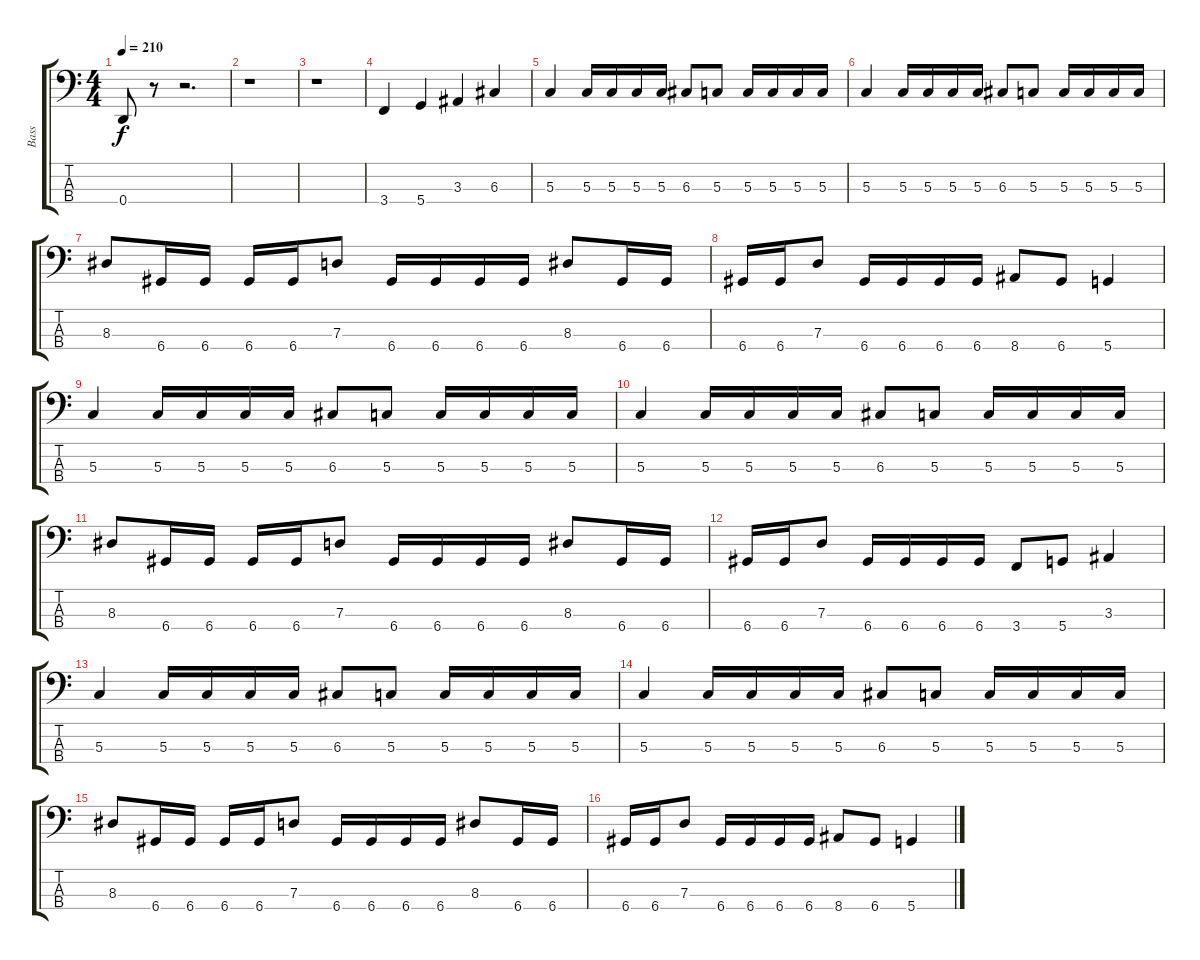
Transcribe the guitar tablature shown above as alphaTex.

\track ("Bass" "Bass") {instrument electricbassfinger}
\staff {score tabs}
\tuning (F2 C2 G1 D1) {hide}
\ts (4 4)
\tempo 210
\clef f4
\ks c
0.4.8{dy f} r.8 r.2{d} |
r.1 |
r.1 |
3.4.4 5.4.4 3.3.4 6.3.4 |
5.3.4 5.3.16 5.3.16 5.3.16 5.3.16 6.3.8 5.3.8 5.3.16 5.3.16 5.3.16 5.3.16 |
5.3.4 5.3.16 5.3.16 5.3.16 5.3.16 6.3.8 5.3.8 5.3.16 5.3.16 5.3.16 5.3.16 |
8.3.8 6.4.16 6.4.16 6.4.16 6.4.16 7.3.8 6.4.16 6.4.16 6.4.16 6.4.16 8.3.8 6.4.16 6.4.16 |
6.4.16 6.4.16 7.3.8 6.4.16 6.4.16 6.4.16 6.4.16 8.4.8 6.4.8 5.4.4 |
5.3.4 5.3.16 5.3.16 5.3.16 5.3.16 6.3.8 5.3.8 5.3.16 5.3.16 5.3.16 5.3.16 |
5.3.4 5.3.16 5.3.16 5.3.16 5.3.16 6.3.8 5.3.8 5.3.16 5.3.16 5.3.16 5.3.16 |
8.3.8 6.4.16 6.4.16 6.4.16 6.4.16 7.3.8 6.4.16 6.4.16 6.4.16 6.4.16 8.3.8 6.4.16 6.4.16 |
6.4.16 6.4.16 7.3.8 6.4.16 6.4.16 6.4.16 6.4.16 3.4.8 5.4.8 3.3.4 |
5.3.4 5.3.16 5.3.16 5.3.16 5.3.16 6.3.8 5.3.8 5.3.16 5.3.16 5.3.16 5.3.16 |
5.3.4 5.3.16 5.3.16 5.3.16 5.3.16 6.3.8 5.3.8 5.3.16 5.3.16 5.3.16 5.3.16 |
8.3.8 6.4.16 6.4.16 6.4.16 6.4.16 7.3.8 6.4.16 6.4.16 6.4.16 6.4.16 8.3.8 6.4.16 6.4.16 |
6.4.16 6.4.16 7.3.8 6.4.16 6.4.16 6.4.16 6.4.16 8.4.8 6.4.8 5.4.4
